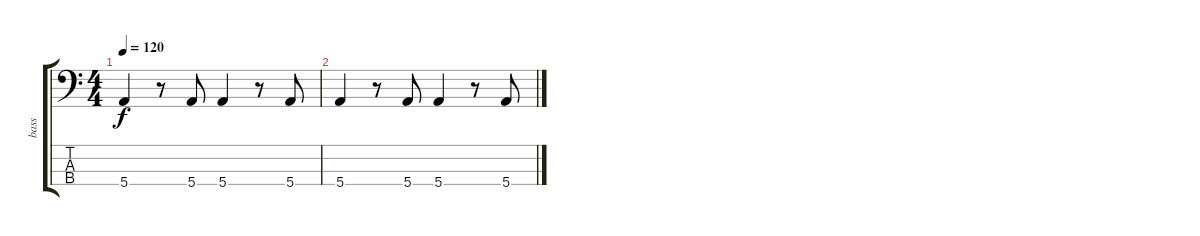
\track ("bass" "bass") {instrument electricbassfinger}
\staff {score tabs}
\tuning (G2 D2 A1 E1) {hide}
\ts (4 4)
\tempo 120
\clef f4
\ks c
5.4{t}.4{dy f} r.8 5.4.8 5.4.4 r.8 5.4.8 |
5.4.4 r.8 5.4.8 5.4.4 r.8 5.4.8
